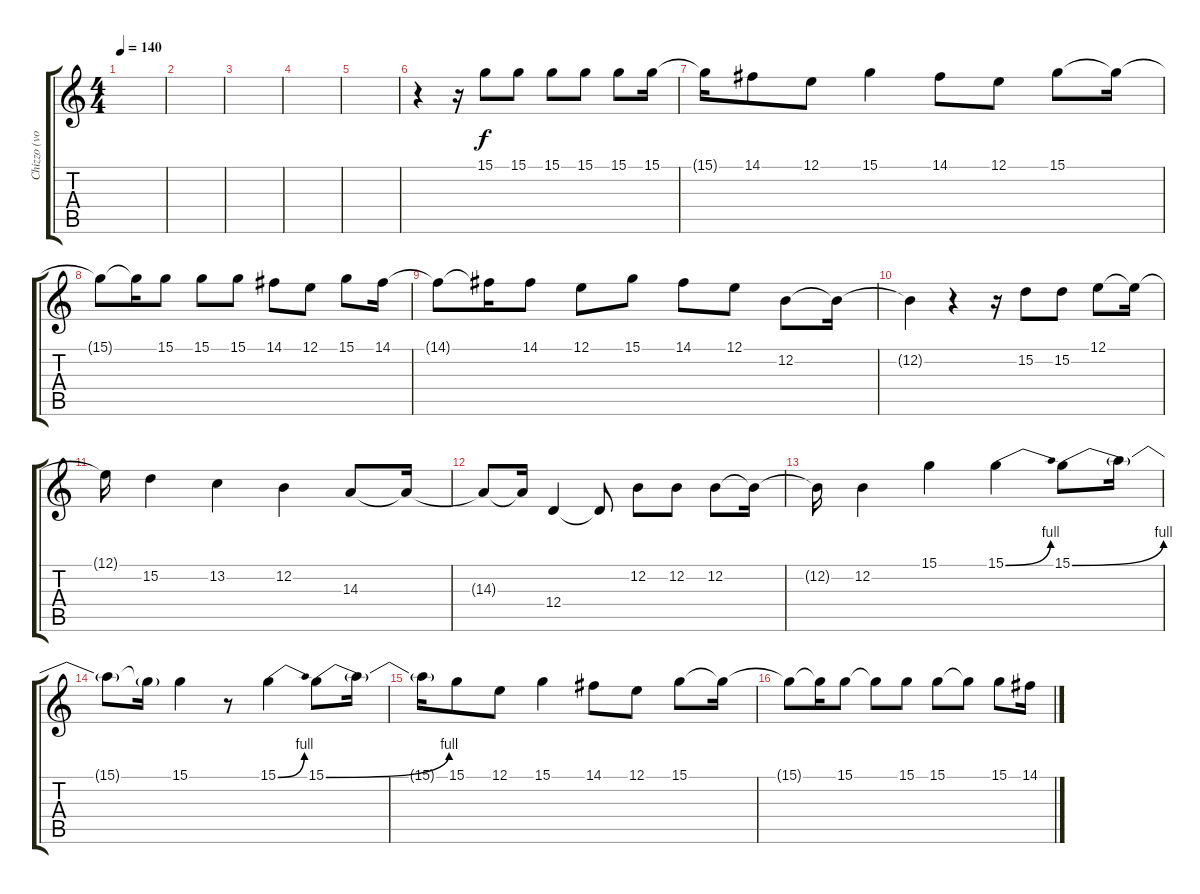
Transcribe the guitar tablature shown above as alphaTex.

\track ("Chizzo (voz)" "Chizzo (vo") {instrument churchorgan}
\staff {score tabs}
\tuning (E4 B3 G3 D3 A2 E2) {hide}
\ts (4 4)
\tempo 140
\clef g2
\ks c
|
|
|
|
|
r.4 r.16 15.1.8 15.1.8 15.1.8 15.1.8 15.1.8 15.1.16 |
15.1{t}.16 14.1.8 12.1.8 15.1.4 14.1.8 12.1.8 15.1.8 15.1{t}.16 |
15.1{t}.8 15.1{t}.16 15.1.8 15.1.8 15.1.8 14.1.8 12.1.8 15.1.8 14.1.16 |
14.1{t}.8 14.1{t}.16 14.1.8 12.1.8 15.1.8 14.1.8 12.1.8 12.2.8 12.2{t}.16 |
12.2{t}.4 r.4 r.16 15.2.8 15.2.8 12.1.8 12.1{t}.16 |
12.1{t}.16 15.2.4 13.2.4 12.2.4 14.3.8 14.3{t}.16 |
14.3{t}.8 14.3{t}.16 12.4.4 12.4{t}.8 12.2.8 12.2.8 12.2.8 12.2{t}.16 |
12.2{t}.16 12.2.4 15.1.4 15.1{be (bend 0 0 60 4)}.4 15.1{be (bend 0 0 60 4)}.8 15.1{t}.16 |
15.1{t}.8 15.1{t}.16 15.1.4 r.8 15.1{be (bend 0 0 60 4)}.4 15.1{be (bend 0 0 60 4)}.8 15.1{t}.16 |
15.1{t}.16 15.1.8 12.1.8 15.1.4 14.1.8 12.1.8 15.1.8 15.1{t}.16 |
15.1{t}.8 15.1{t}.16 15.1.8 15.1{t}.8 15.1.8 15.1.8 15.1{t}.8 15.1.8 14.1.16
